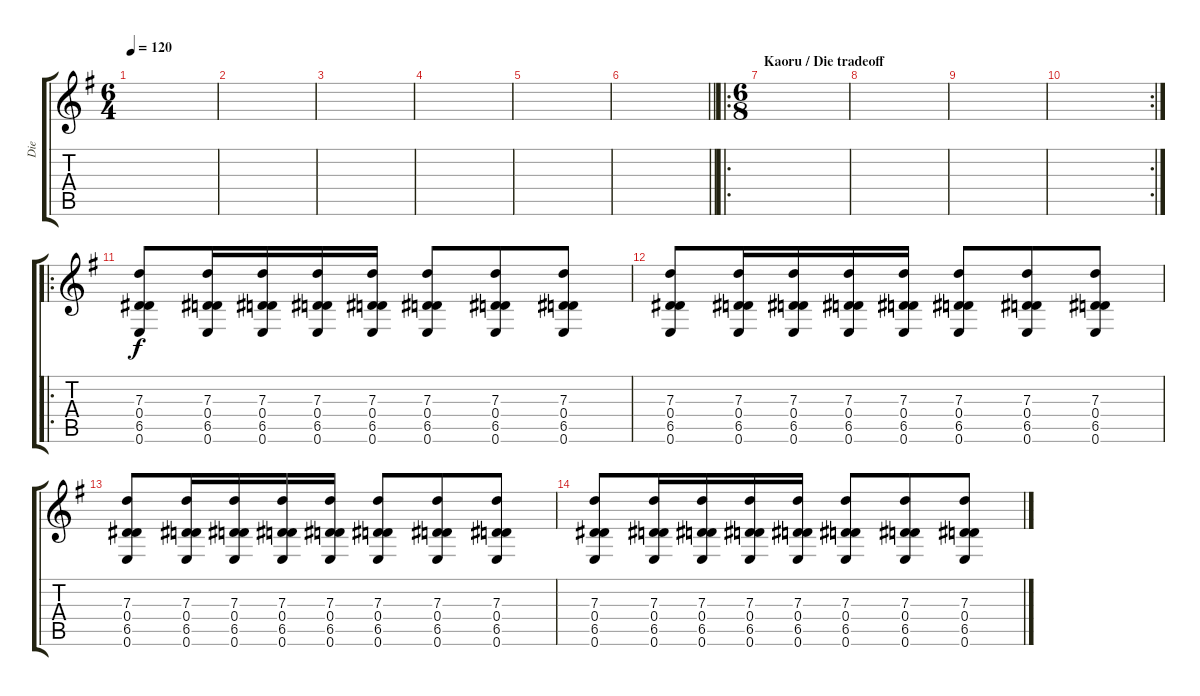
\track ("Die" "Die") {instrument electricguitarclean}
\staff {score tabs}
\tuning (E4 B3 G3 D3 A2 E2) {hide}
\ts (6 4)
\tempo 120
\clef g2
\ks g
|
|
|
|
|
\barLineRight lightlight
|
\ro
\ts (6 8)
\section ("" "Kaoru / Die tradeoff")
|
|
|
\rc 2
|
\ro
(7.3 0.4 6.5 0.6).8{volume 13} (7.3 0.4 6.5 0.6).16 (7.3 0.4 6.5 0.6).16 (7.3 0.4 6.5 0.6).16 (7.3 0.4 6.5 0.6).16 (7.3 0.4 6.5 0.6).8 (7.3 0.4 6.5 0.6).8 (7.3 0.4 6.5 0.6).8 |
(7.3 0.4 6.5 0.6).8 (7.3 0.4 6.5 0.6).16 (7.3 0.4 6.5 0.6).16 (7.3 0.4 6.5 0.6).16 (7.3 0.4 6.5 0.6).16 (7.3 0.4 6.5 0.6).8 (7.3 0.4 6.5 0.6).8 (7.3 0.4 6.5 0.6).8 |
(7.3 0.4 6.5 0.6).8 (7.3 0.4 6.5 0.6).16 (7.3 0.4 6.5 0.6).16 (7.3 0.4 6.5 0.6).16 (7.3 0.4 6.5 0.6).16 (7.3 0.4 6.5 0.6).8 (7.3 0.4 6.5 0.6).8 (7.3 0.4 6.5 0.6).8 |
(7.3 0.4 6.5 0.6).8 (7.3 0.4 6.5 0.6).16 (7.3 0.4 6.5 0.6).16 (7.3 0.4 6.5 0.6).16 (7.3 0.4 6.5 0.6).16 (7.3 0.4 6.5 0.6).8 (7.3 0.4 6.5 0.6).8 (7.3 0.4 6.5 0.6).8
